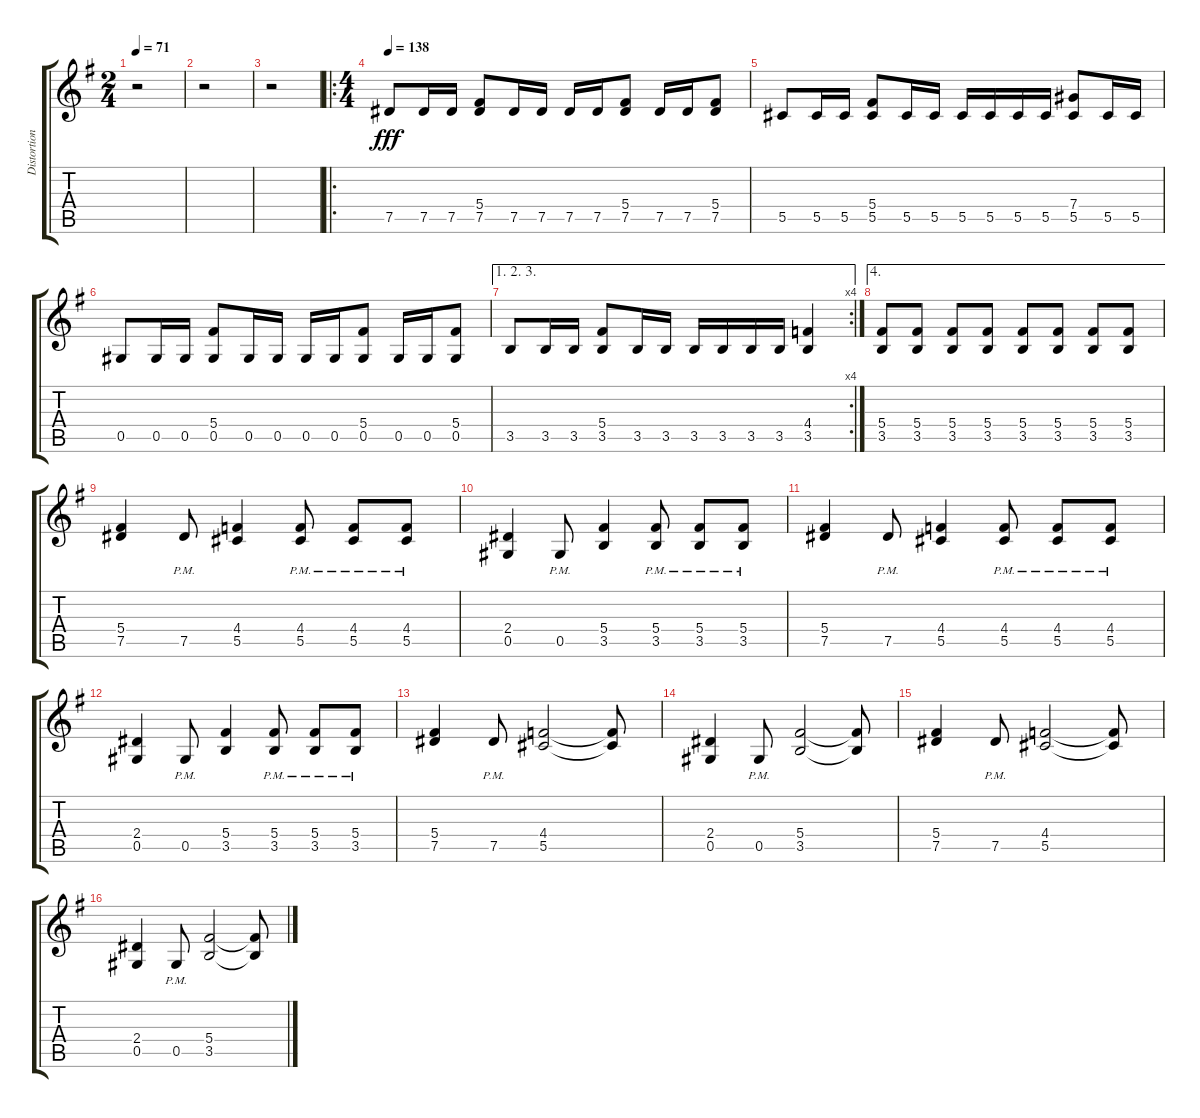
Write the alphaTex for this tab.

\track ("Distortion Guitar 1" "Distortion") {instrument overdrivenguitar}
\staff {score tabs}
\tuning (Eb4 Bb3 Gb3 Db3 Ab2 Eb2) {hide}
\ts (2 4)
\tempo 71
\clef g2
\ks g
r.2{dy fff} |
r.2 |
r.2 |
\ro
\ts (4 4)
\tempo 138
7.5.8 7.5.16 7.5.16 (5.4 7.5).8 7.5.16 7.5.16 7.5.16 7.5.16 (5.4 7.5).8 7.5.16 7.5.16 (5.4 7.5).8 |
5.5.8 5.5.16 5.5.16 (5.4 5.5).8 5.5.16 5.5.16 5.5.16 5.5.16 5.5.16 5.5.16 (7.4 5.5).8 5.5.16 5.5.16 |
0.5.8 0.5.16 0.5.16 (5.4 0.5).8 0.5.16 0.5.16 0.5.16 0.5.16 (5.4 0.5).8 0.5.16 0.5.16 (5.4 0.5).8 |
\ae (1 2 3)
\rc 4
3.5.8 3.5.16 3.5.16 (5.4 3.5).8 3.5.16 3.5.16 3.5.16 3.5.16 3.5.16 3.5.16 (4.4 3.5).4 |
\ae 4
(5.4 3.5).8 (5.4 3.5).8 (5.4 3.5).8 (5.4 3.5).8 (5.4 3.5).8 (5.4 3.5).8 (5.4 3.5).8 (5.4 3.5).8 |
(5.4 7.5).4 7.5{pm}.8 (4.4 5.5).4 (4.4{pm} 5.5{pm}).8 (4.4{pm} 5.5{pm}).8 (4.4{pm} 5.5{pm}).8 |
(2.4 0.5).4 0.5{pm}.8 (5.4 3.5).4 (5.4{pm} 3.5{pm}).8 (5.4{pm} 3.5{pm}).8 (5.4{pm} 3.5{pm}).8 |
(5.4 7.5).4 7.5{pm}.8 (4.4 5.5).4 (4.4{pm} 5.5{pm}).8 (4.4{pm} 5.5{pm}).8 (4.4{pm} 5.5{pm}).8 |
(2.4 0.5).4 0.5{pm}.8 (5.4 3.5).4 (5.4{pm} 3.5{pm}).8 (5.4{pm} 3.5{pm}).8 (5.4{pm} 3.5{pm}).8 |
(5.4 7.5).4 7.5{pm}.8 (4.4 5.5).2 (4.4{t} 5.5{t}).8 |
(2.4 0.5).4 0.5{pm}.8 (5.4 3.5).2 (5.4{t} 3.5{t}).8 |
(5.4 7.5).4 7.5{pm}.8 (4.4 5.5).2 (4.4{t} 5.5{t}).8 |
(2.4 0.5).4 0.5{pm}.8 (5.4 3.5).2 (5.4{t} 3.5{t}).8
